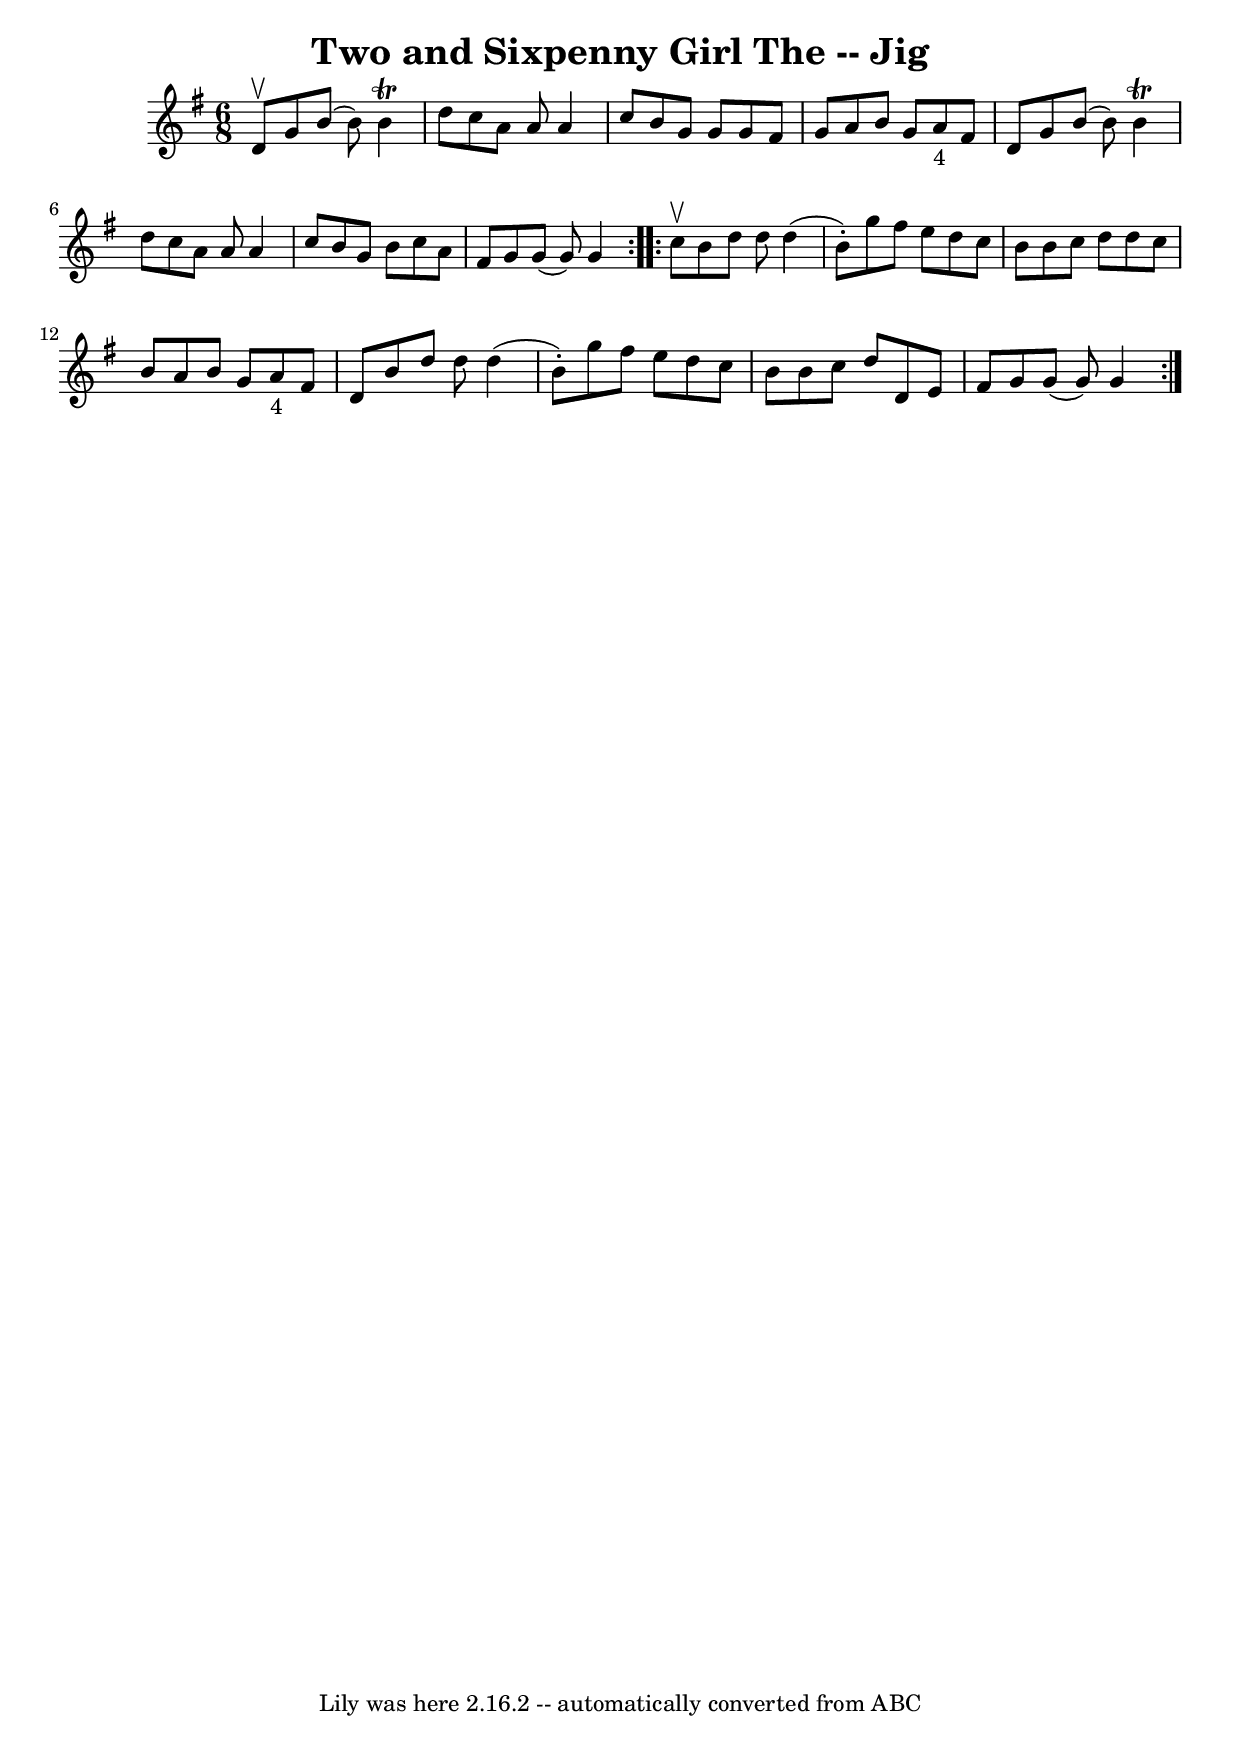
\version "2.16.2"
\include "Mammoth.ily"
\header {
  %% book = "Ryan's Mammoth Collection"
  crossRefNumber = "1"
  footnotes = ""
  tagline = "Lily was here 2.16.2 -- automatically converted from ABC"
  title = "Two and Sixpenny Girl The -- Jig"

}
voicedefault =  {



  \repeat volta 2 {

    \time 6/8 
    \key g \major
    d'8^\upbow |
    g'8 b'8 (b'8) b'4 
    ^\trill d''8  |
    c''8 a'8 a'8 a'4 c''8  |
    b'8    
    g'8 g'8 g'8 fis'8 g'8  |
    a'8 b'8 g'8 a'8_"4"   
    fis'8 d'8  |
    g'8 b'8 (b'8) b'4^\trill d''8  
    |
    c''8 a'8 a'8 a'4 c''8  |
    b'8 g'8 b'8    
    c''8 a'8 fis'8  |
    g'8 g'8 (g'8) g'4  

  } 
  \repeat volta 2 {
    c''8^\upbow |
    b'8 d''8 d''8 d''4 (
    b'8 -.) |
    g''8 fis''8 e''8 d''8 c''8 b'8  |
    
    b'8 c''8 d''8 d''8 c''8 b'8  |
    a'8 b'8 g'8      
    a'8_"4" fis'8 d'8  |
    b'8 d''8 d''8 d''4 (b'8 -.) 
    |
    g''8 fis''8 e''8 d''8 c''8 b'8  |
    b'8    
    c''8 d''8 d'8 e'8 fis'8  |
    g'8 g'8 (g'8) g'4  
  } 
  

}

\score{
  <<

    \context Staff="default"
    {
      \voicedefault 
      
    }

  >>
  \layout {
    
  }
  \midi {
  }

}
